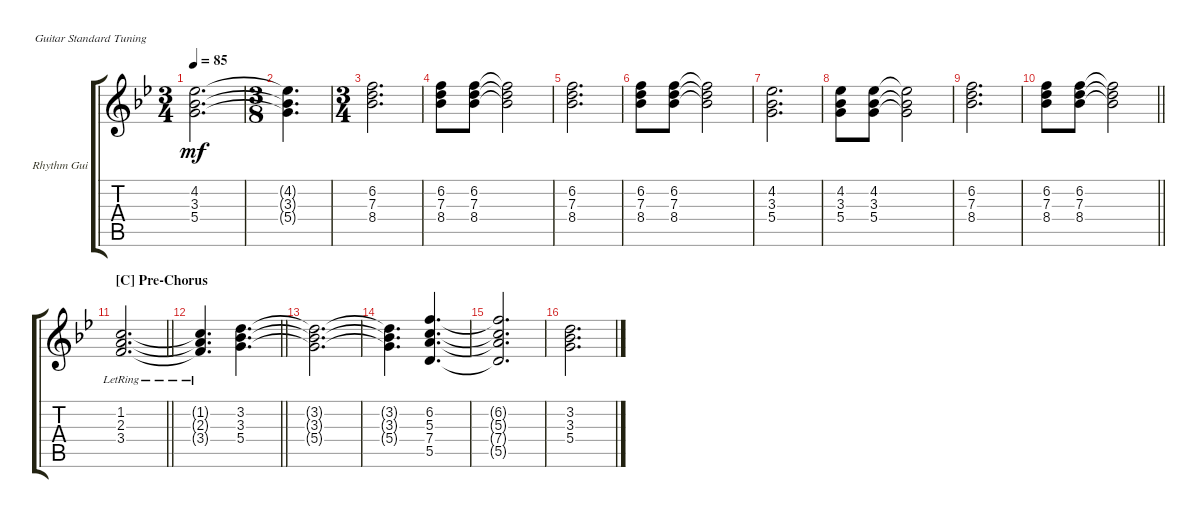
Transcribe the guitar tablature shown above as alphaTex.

\bracketExtendMode groupsimilarinstruments
\firstSystemTrackNameOrientation horizontal
\otherSystemsTrackNameOrientation horizontal
\track ("Rhythm Guitar" "Rhythm Gui") {instrument electricguitarclean}
\staff {score tabs}
\tuning (E4 B3 G3 D3 A2 E2)
\ts (3 4)
\tempo 85
\clef g2
\scale
0.333333
\ks bb
(3.3 4.2 5.4).2{d dy mf} |
\ts (3 8)
\scale
0.405405 (3.3{t} 4.2{t} 5.4{t}).4{d} |
\ts (3 4)
\scale
0.405405 (8.4 7.3 6.2).2{d} |
\scale
0.189189 (8.4 7.3 6.2).8 (8.4 7.3 6.2).8 (8.4{t} 7.3{t} 6.2{t}).2 |
\scale
0.333333 (8.4 7.3 6.2).2{d} |
\scale
0.333333 (8.4 7.3 6.2).8 (8.4 7.3 6.2).8 (8.4{t} 7.3{t} 6.2{t}).2 |
\scale
0.333333 (3.3 4.2 5.4).2{d} |
\scale
0.333333 (3.3 4.2 5.4).8 (3.3 4.2 5.4).8 (3.3{t} 4.2{t} 5.4{t}).2 |
\scale
0.333333 (8.4 7.3 6.2).2{d} |
\scale
0.333333
\barLineRight lightlight
(8.4 7.3 6.2).8 (8.4 7.3 6.2).8 (8.4{t} 7.3{t} 6.2{t}).2 |
\section ("C" "Pre-Chorus")
\scale
0.333333
\barLineRight lightlight
(3.4{lr} 2.3{lr} 1.2{lr}).2{d} |
\scale
0.333333
\barLineRight lightlight
(3.4{lr t} 2.3{lr t} 1.2{lr t}).4{d} (5.4 3.3 3.2).4{d} |
\scale
0.333333 (5.4{t} 3.3{t} 3.2{t}).2{d} |
\scale
0.333333 (5.4{t} 3.3{t} 3.2{t}).4{d} (5.5 7.4 6.2 5.3).4{d} |
\scale
0.333333 (5.5{t} 7.4{t} 6.2{t} 5.3{t}).2{d} |
\scale
0.333333 (5.4 3.3 3.2).2{d}
